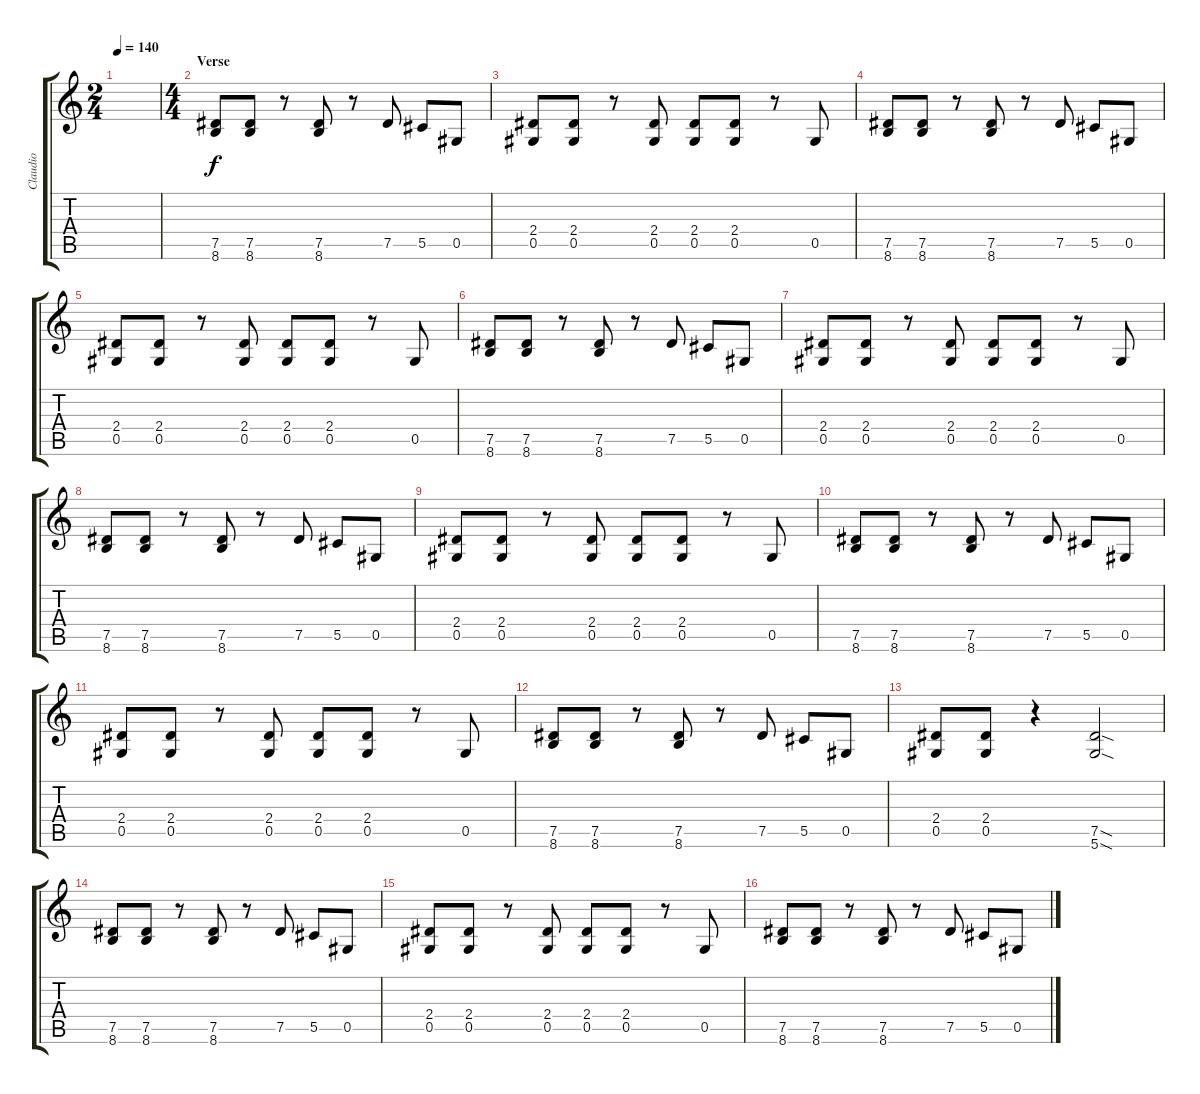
\track ("Claudio" "Claudio") {instrument electricguitarmuted}
\staff {score tabs}
\tuning (Eb4 Bb3 Gb3 Db3 Ab2 Eb2) {hide}
\ts (2 4)
\tempo 140
\clef g2
\ks c
|
\ts (4 4)
\section ("" "Verse")
(7.5 8.6).8 (7.5 8.6).8 r.8 (7.5 8.6).8 r.8 7.5.8 5.5.8 0.5.8 |
(2.4 0.5).8 (2.4 0.5).8 r.8 (2.4 0.5).8 (2.4 0.5).8 (2.4 0.5).8 r.8 0.5.8 |
(7.5 8.6).8 (7.5 8.6).8 r.8 (7.5 8.6).8 r.8 7.5.8 5.5.8 0.5.8 |
(2.4 0.5).8 (2.4 0.5).8 r.8 (2.4 0.5).8 (2.4 0.5).8 (2.4 0.5).8 r.8 0.5.8 |
(7.5 8.6).8 (7.5 8.6).8 r.8 (7.5 8.6).8 r.8 7.5.8 5.5.8 0.5.8 |
(2.4 0.5).8 (2.4 0.5).8 r.8 (2.4 0.5).8 (2.4 0.5).8 (2.4 0.5).8 r.8 0.5.8 |
(7.5 8.6).8 (7.5 8.6).8 r.8 (7.5 8.6).8 r.8 7.5.8 5.5.8 0.5.8 |
(2.4 0.5).8 (2.4 0.5).8 r.8 (2.4 0.5).8 (2.4 0.5).8 (2.4 0.5).8 r.8 0.5.8 |
(7.5 8.6).8 (7.5 8.6).8 r.8 (7.5 8.6).8 r.8 7.5.8 5.5.8 0.5.8 |
(2.4 0.5).8 (2.4 0.5).8 r.8 (2.4 0.5).8 (2.4 0.5).8 (2.4 0.5).8 r.8 0.5.8 |
(7.5 8.6).8 (7.5 8.6).8 r.8 (7.5 8.6).8 r.8 7.5.8 5.5.8 0.5.8 |
(2.4 0.5).8 (2.4 0.5).8 r.4 (7.5{sod} 5.6{sod}).2 |
(7.5 8.6).8 (7.5 8.6).8 r.8 (7.5 8.6).8 r.8 7.5.8 5.5.8 0.5.8 |
(2.4 0.5).8 (2.4 0.5).8 r.8 (2.4 0.5).8 (2.4 0.5).8 (2.4 0.5).8 r.8 0.5.8 |
(7.5 8.6).8 (7.5 8.6).8 r.8 (7.5 8.6).8 r.8 7.5.8 5.5.8 0.5.8
